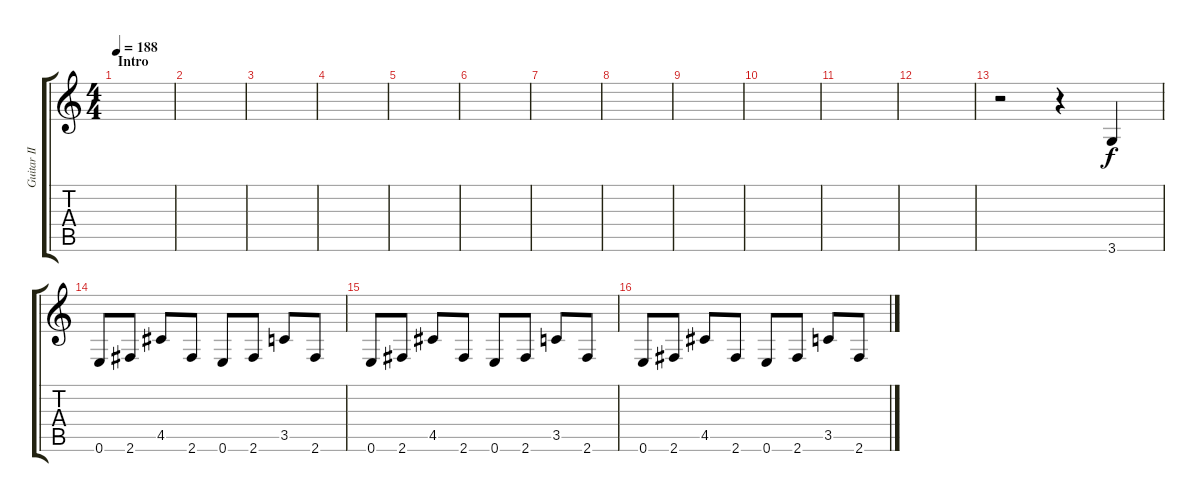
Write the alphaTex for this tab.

\track ("Guitar II - Rythm Guitar" "Guitar II ") {instrument distortionguitar}
\staff {score tabs}
\tuning (E4 B3 G3 D3 A2 E2) {hide}
\ts (4 4)
\section ("" "Intro")
\tempo 188
\clef g2
\ks c
|
|
|
|
|
|
|
|
|
|
|
|
r.2 r.4 3.6.4 |
0.6.8{volume 15} 2.6.8 4.5.8 2.6.8 0.6.8 2.6.8 3.5.8 2.6.8 |
0.6.8 2.6.8 4.5.8 2.6.8 0.6.8 2.6.8 3.5.8 2.6.8 |
0.6.8 2.6.8 4.5.8 2.6.8 0.6.8 2.6.8 3.5.8 2.6.8
